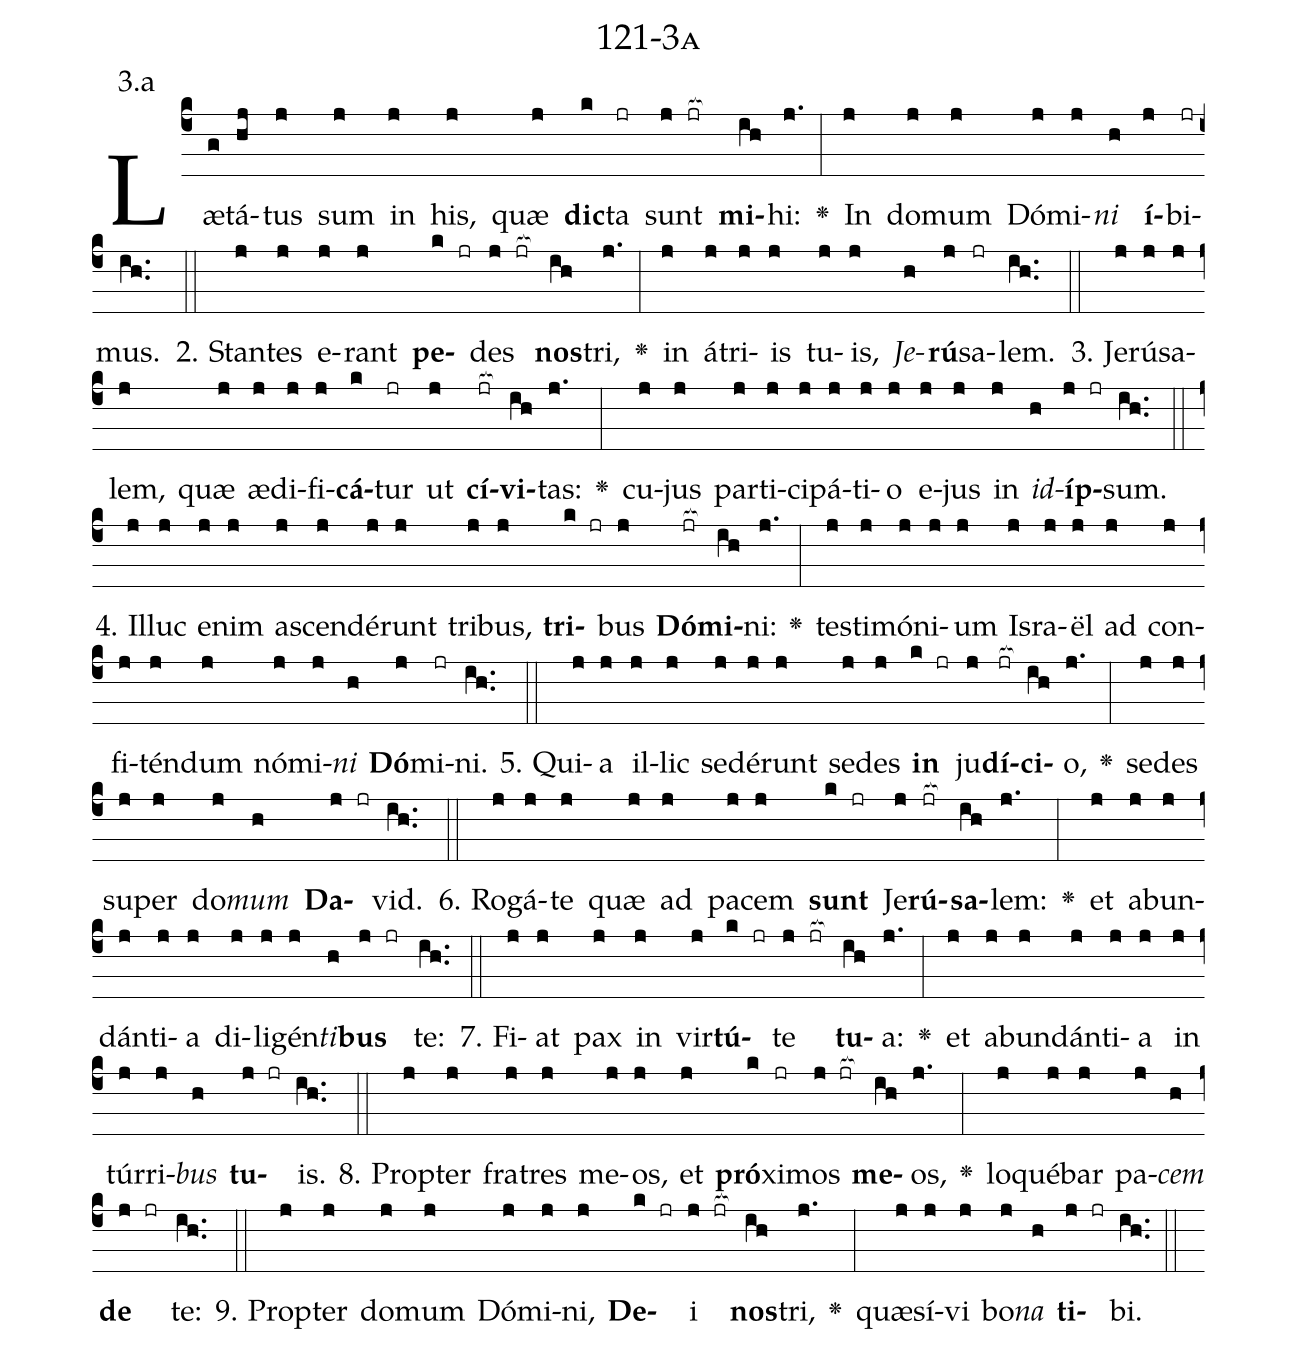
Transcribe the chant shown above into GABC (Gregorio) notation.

name: 121-3a;
annotation: 3.a;
%%
(c4)Læ(g)tá(hj)tus(j) sum(j) in(j) his,(j) quæ(j) <b>dic</b>(k)ta(jr) sunt(j jr[ocb:1{]) <b>mi</b>(ih[ocb:0}])hi:(j.) <v>\greheightstar</v>(:) In(j) do(j)mum(j) Dó(j)mi(j)<i>ni</i>(h) <b>í</b>(j)bi(jr)mus.(ih..) (::)
2. Stan(j)tes(j) e(j)rant(j) <b>pe</b>(k jr)des(j jr[ocb:1{]) <b>nos</b>(ih[ocb:0}])tri,(j.) <v>\greheightstar</v>(:) in(j) á(j)tri(j)is(j) tu(j)is,(j) <i>Je</i>(h)<b>rú</b>(j)sa(jr)lem.(ih..) (::)
3. Je(j)rú(j)sa(j)lem,(j) quæ(j) æ(j)di(j)fi(j)<b>cá</b>(k)tur(jr) ut(j) <b>cí</b>(jr[ocb:1{])<b>vi</b>(ih[ocb:0}])tas:(j.) <v>\greheightstar</v>(:) cu(j)jus(j) par(j)ti(j)ci(j)pá(j)ti(j)o(j) e(j)jus(j) in(j) <i>id</i>(h)<b>íp</b>(j jr)sum.(ih..) (::)
4. Il(j)luc(j) e(j)nim(j) a(j)scen(j)dé(j)runt(j) tri(j)bus,(j) <b>tri</b>(k jr)bus(j) <b>Dó</b>(jr[ocb:1{])<b>mi</b>(ih[ocb:0}])ni:(j.) <v>\greheightstar</v>(:) tes(j)ti(j)mó(j)ni(j)um(j) Is(j)ra(j)ël(j) ad(j) con(j)fi(j)tén(j)dum(j) nó(j)mi(j)<i>ni</i>(h) <b>Dó</b>(j)mi(jr)ni.(ih..) (::)
5. Qui(j)a(j) il(j)lic(j) se(j)dé(j)runt(j) se(j)des(j) <b>in</b>(k jr) ju(j)<b>dí</b>(jr[ocb:1{])<b>ci</b>(ih[ocb:0}])o,(j.) <v>\greheightstar</v>(:) se(j)des(j) su(j)per(j) do(j)<i>mum</i>(h) <b>Da</b>(j jr)vid.(ih..) (::)
6. Ro(j)gá(j)te(j) quæ(j) ad(j) pa(j)cem(j) <b>sunt</b>(k jr) Je(j)<b>rú</b>(jr[ocb:1{])<b>sa</b>(ih[ocb:0}])lem:(j.) <v>\greheightstar</v>(:) et(j) ab(j)un(j)dán(j)ti(j)a(j) di(j)li(j)gén(j)<i>ti</i>(h)<b>bus</b>(j jr) te:(ih..) (::)
7. Fi(j)at(j) pax(j) in(j) vir(j)<b>tú</b>(k jr)te(j jr[ocb:1{]) <b>tu</b>(ih[ocb:0}])a:(j.) <v>\greheightstar</v>(:) et(j) ab(j)un(j)dán(j)ti(j)a(j) in(j) túr(j)ri(j)<i>bus</i>(h) <b>tu</b>(j jr)is.(ih..) (::)
8. Prop(j)ter(j) fra(j)tres(j) me(j)os,(j) et(j) <b>pró</b>(k)xi(jr)mos(j jr[ocb:1{]) <b>me</b>(ih[ocb:0}])os,(j.) <v>\greheightstar</v>(:) lo(j)qué(j)bar(j) pa(j)<i>cem</i>(h) <b>de</b>(j jr) te:(ih..) (::)
9. Prop(j)ter(j) do(j)mum(j) Dó(j)mi(j)ni,(j) <b>De</b>(k jr)i(j jr[ocb:1{]) <b>nos</b>(ih[ocb:0}])tri,(j.) <v>\greheightstar</v>(:) quæ(j)sí(j)vi(j) bo(j)<i>na</i>(h) <b>ti</b>(j jr)bi.(ih..) (::)
